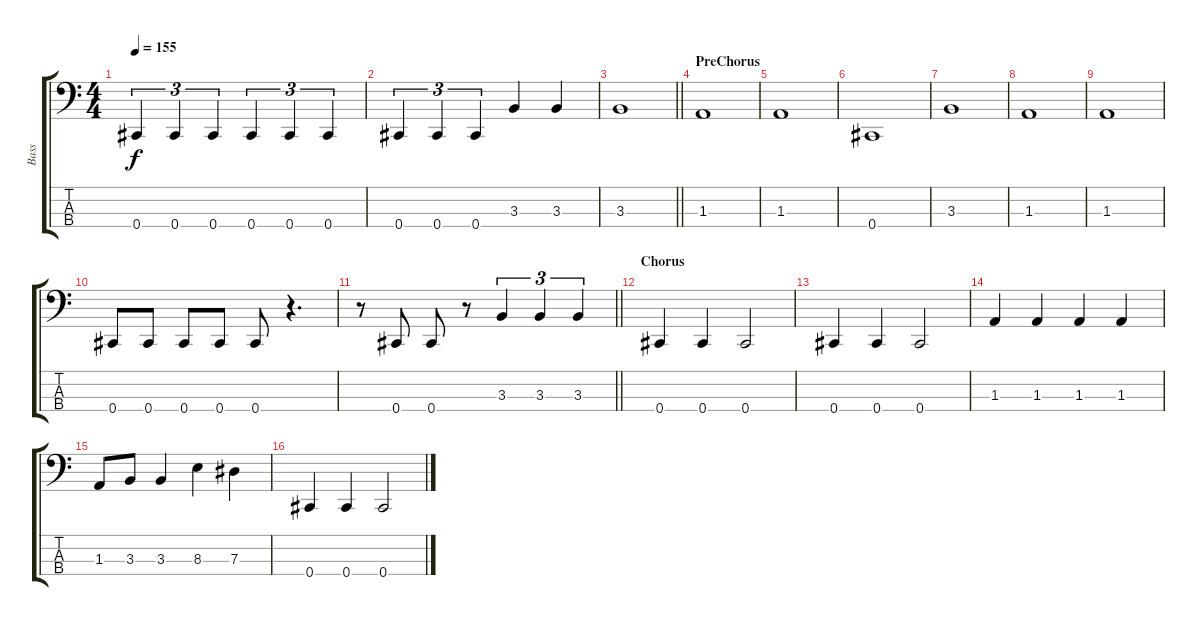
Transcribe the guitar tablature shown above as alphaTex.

\track ("Bass" "Bass") {instrument electricbasspick}
\staff {score tabs}
\tuning (Gb2 Db2 Ab1 Db1) {hide}
\ts (4 4)
\tempo 155
\clef f4
\ks c
0.4.4{tu (3 2) dy f} 0.4.4{tu (3 2)} 0.4.4{tu (3 2)} 0.4.4{tu (3 2)} 0.4.4{tu (3 2)} 0.4.4{tu (3 2)} |
0.4.4{tu (3 2)} 0.4.4{tu (3 2)} 0.4.4{tu (3 2)} 3.3.4 3.3.4 |
\barLineRight lightlight
3.3.1 |
\section ("" "PreChorus")
1.3.1 |
1.3.1 |
0.4.1 |
3.3.1 |
1.3.1 |
1.3.1 |
0.4.8 0.4.8 0.4.8 0.4.8 0.4.8 r.4{d} |
\barLineRight lightlight
r.8 0.4.8 0.4.8 r.8 3.3.4{tu (3 2)} 3.3.4{tu (3 2)} 3.3.4{tu (3 2)} |
\section ("" "Chorus")
0.4.4 0.4.4 0.4.2 |
0.4.4 0.4.4 0.4.2 |
1.3.4 1.3.4 1.3.4 1.3.4 |
1.3.8 3.3.8 3.3.4 8.3.4 7.3.4 |
0.4.4 0.4.4 0.4.2
